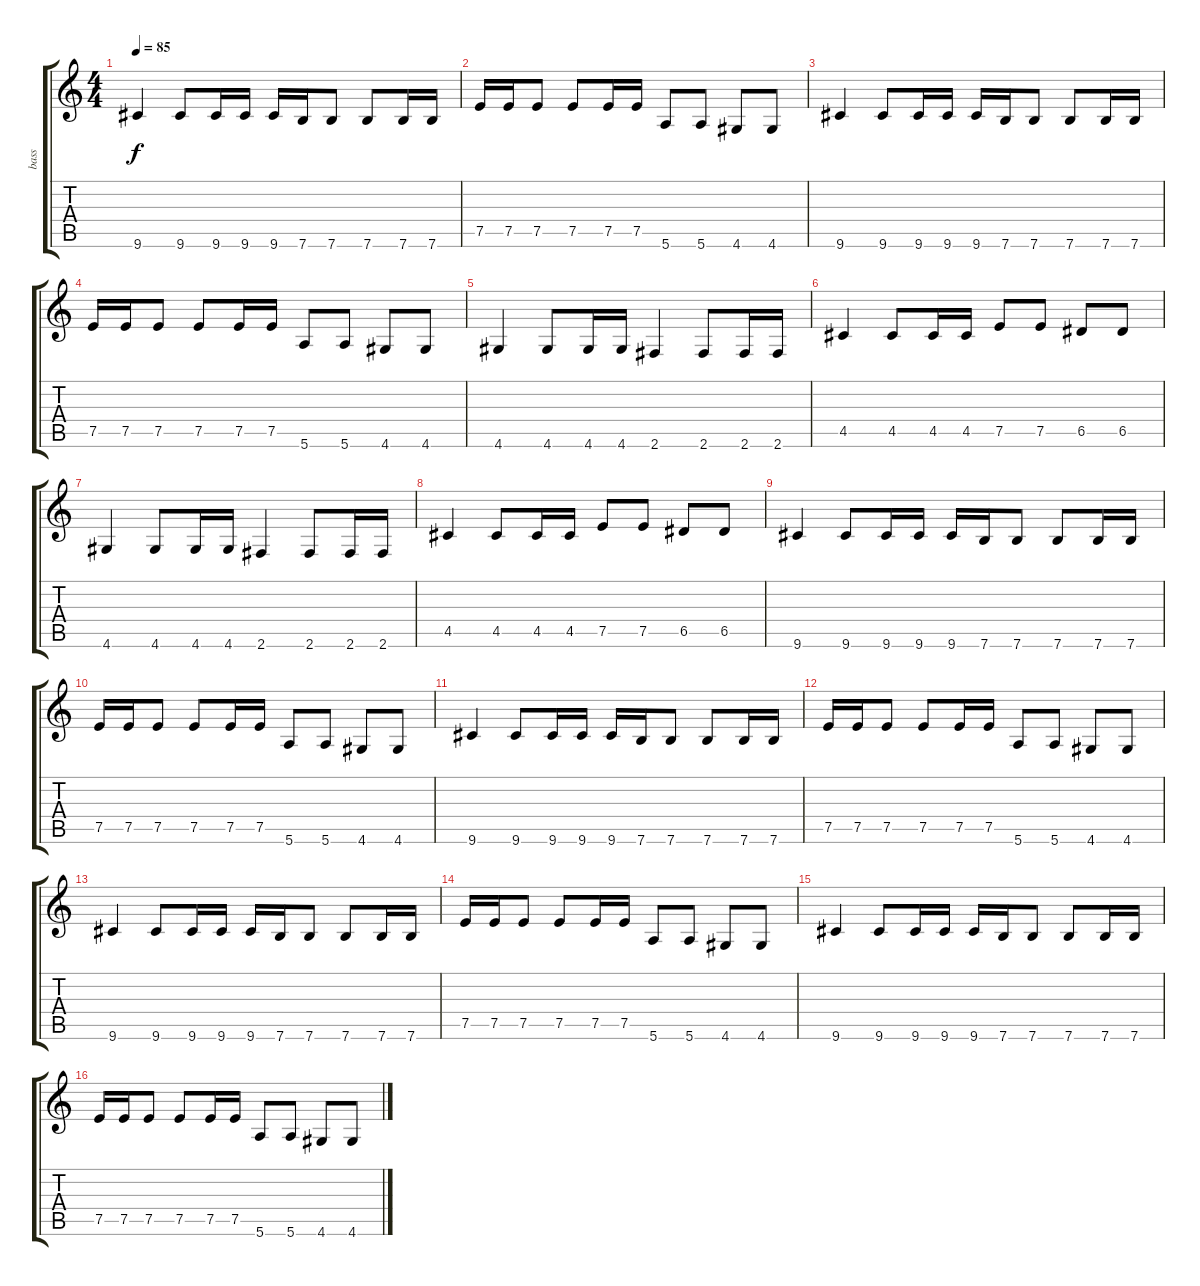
\track ("bass" "bass") {instrument slapbass2}
\staff {score tabs}
\tuning (E4 B3 G3 D3 A2 E2) {hide}
\ts (4 4)
\tempo 85
\clef g2
\ks c
9.6.4{dy f} 9.6.8 9.6.16 9.6.16 9.6.16 7.6.16 7.6.8 7.6.8 7.6.16 7.6.16 |
7.5.16 7.5.16 7.5.8 7.5.8 7.5.16 7.5.16 5.6.8 5.6.8 4.6.8 4.6.8 |
9.6.4 9.6.8 9.6.16 9.6.16 9.6.16 7.6.16 7.6.8 7.6.8 7.6.16 7.6.16 |
7.5.16 7.5.16 7.5.8 7.5.8 7.5.16 7.5.16 5.6.8 5.6.8 4.6.8 4.6.8 |
4.6.4 4.6.8 4.6.16 4.6.16 2.6.4 2.6.8 2.6.16 2.6.16 |
4.5.4 4.5.8 4.5.16 4.5.16 7.5.8 7.5.8 6.5.8 6.5.8 |
4.6.4 4.6.8 4.6.16 4.6.16 2.6.4 2.6.8 2.6.16 2.6.16 |
4.5.4 4.5.8 4.5.16 4.5.16 7.5.8 7.5.8 6.5.8 6.5.8 |
9.6.4 9.6.8 9.6.16 9.6.16 9.6.16 7.6.16 7.6.8 7.6.8 7.6.16 7.6.16 |
7.5.16 7.5.16 7.5.8 7.5.8 7.5.16 7.5.16 5.6.8 5.6.8 4.6.8 4.6.8 |
9.6.4 9.6.8 9.6.16 9.6.16 9.6.16 7.6.16 7.6.8 7.6.8 7.6.16 7.6.16 |
7.5.16 7.5.16 7.5.8 7.5.8 7.5.16 7.5.16 5.6.8 5.6.8 4.6.8 4.6.8 |
9.6.4 9.6.8 9.6.16 9.6.16 9.6.16 7.6.16 7.6.8 7.6.8 7.6.16 7.6.16 |
7.5.16 7.5.16 7.5.8 7.5.8 7.5.16 7.5.16 5.6.8 5.6.8 4.6.8 4.6.8 |
9.6.4 9.6.8 9.6.16 9.6.16 9.6.16 7.6.16 7.6.8 7.6.8 7.6.16 7.6.16 |
7.5.16 7.5.16 7.5.8 7.5.8 7.5.16 7.5.16 5.6.8 5.6.8 4.6.8 4.6.8
